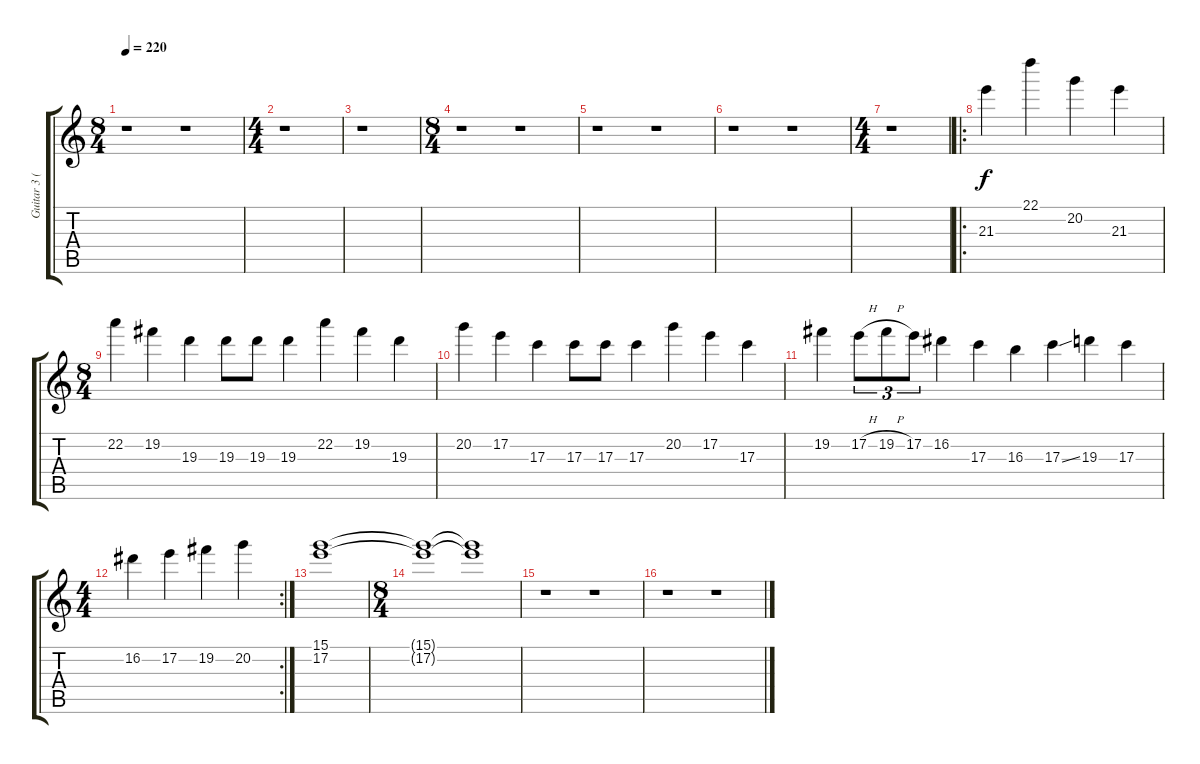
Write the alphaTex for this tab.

\track ("Guitar 3 (Harmony Lead)" "Guitar 3 (") {instrument overdrivenguitar}
\staff {score tabs}
\tuning (E4 B3 G3 D3 A2 E2) {hide}
\ts (8 4)
\tempo 220
\clef g2
\ks c
r.1{dy f} r.1 |
\ts (4 4)
r.1 |
r.1 |
\ts (8 4)
r.1 r.1 |
r.1 r.1 |
r.1 r.1 |
\ts (4 4)
r.1 |
\ro
21.3.4 22.1.4 20.2.4 21.3.4 |
\ts (8 4)
22.2.4 19.2.4 19.3.4 19.3.8 19.3.8 19.3.4 22.2.4 19.2.4 19.3.4 |
20.2.4 17.2.4 17.3.4 17.3.8 17.3.8 17.3.4 20.2.4 17.2.4 17.3.4 |
19.2.4 17.2{h}.8{tu (3 2)} 19.2{h}.8{tu (3 2)} 17.2.8{tu (3 2)} 16.2.4 17.3.4 16.3.4 17.3{ss}.4 19.3.4 17.3.4 |
\rc 2
\ts (4 4)
16.2.4 17.2.4 19.2.4 20.2.4 |
(15.1 17.2).1 |
\ts (8 4)
(15.1{t} 17.2{t}).1 (15.1{t} 17.2{t}).1 |
r.1 r.1 |
r.1 r.1
